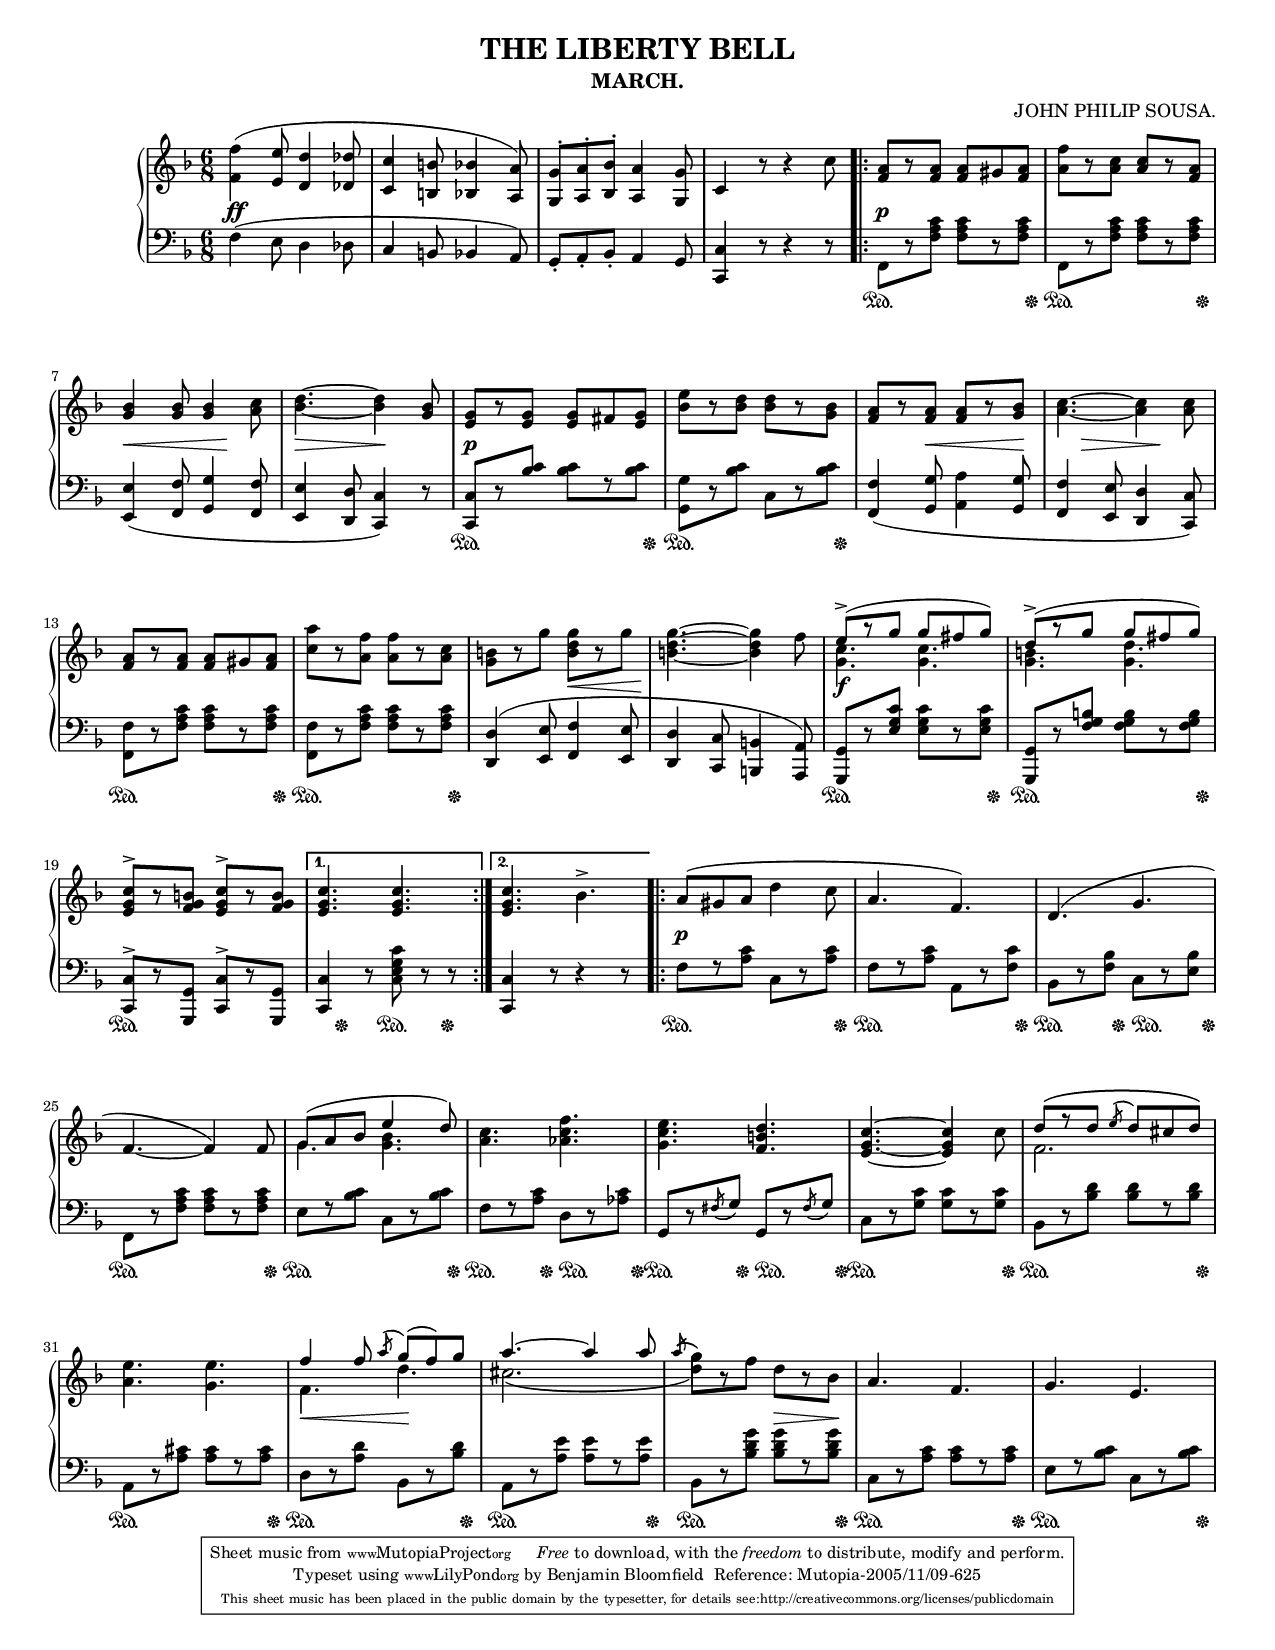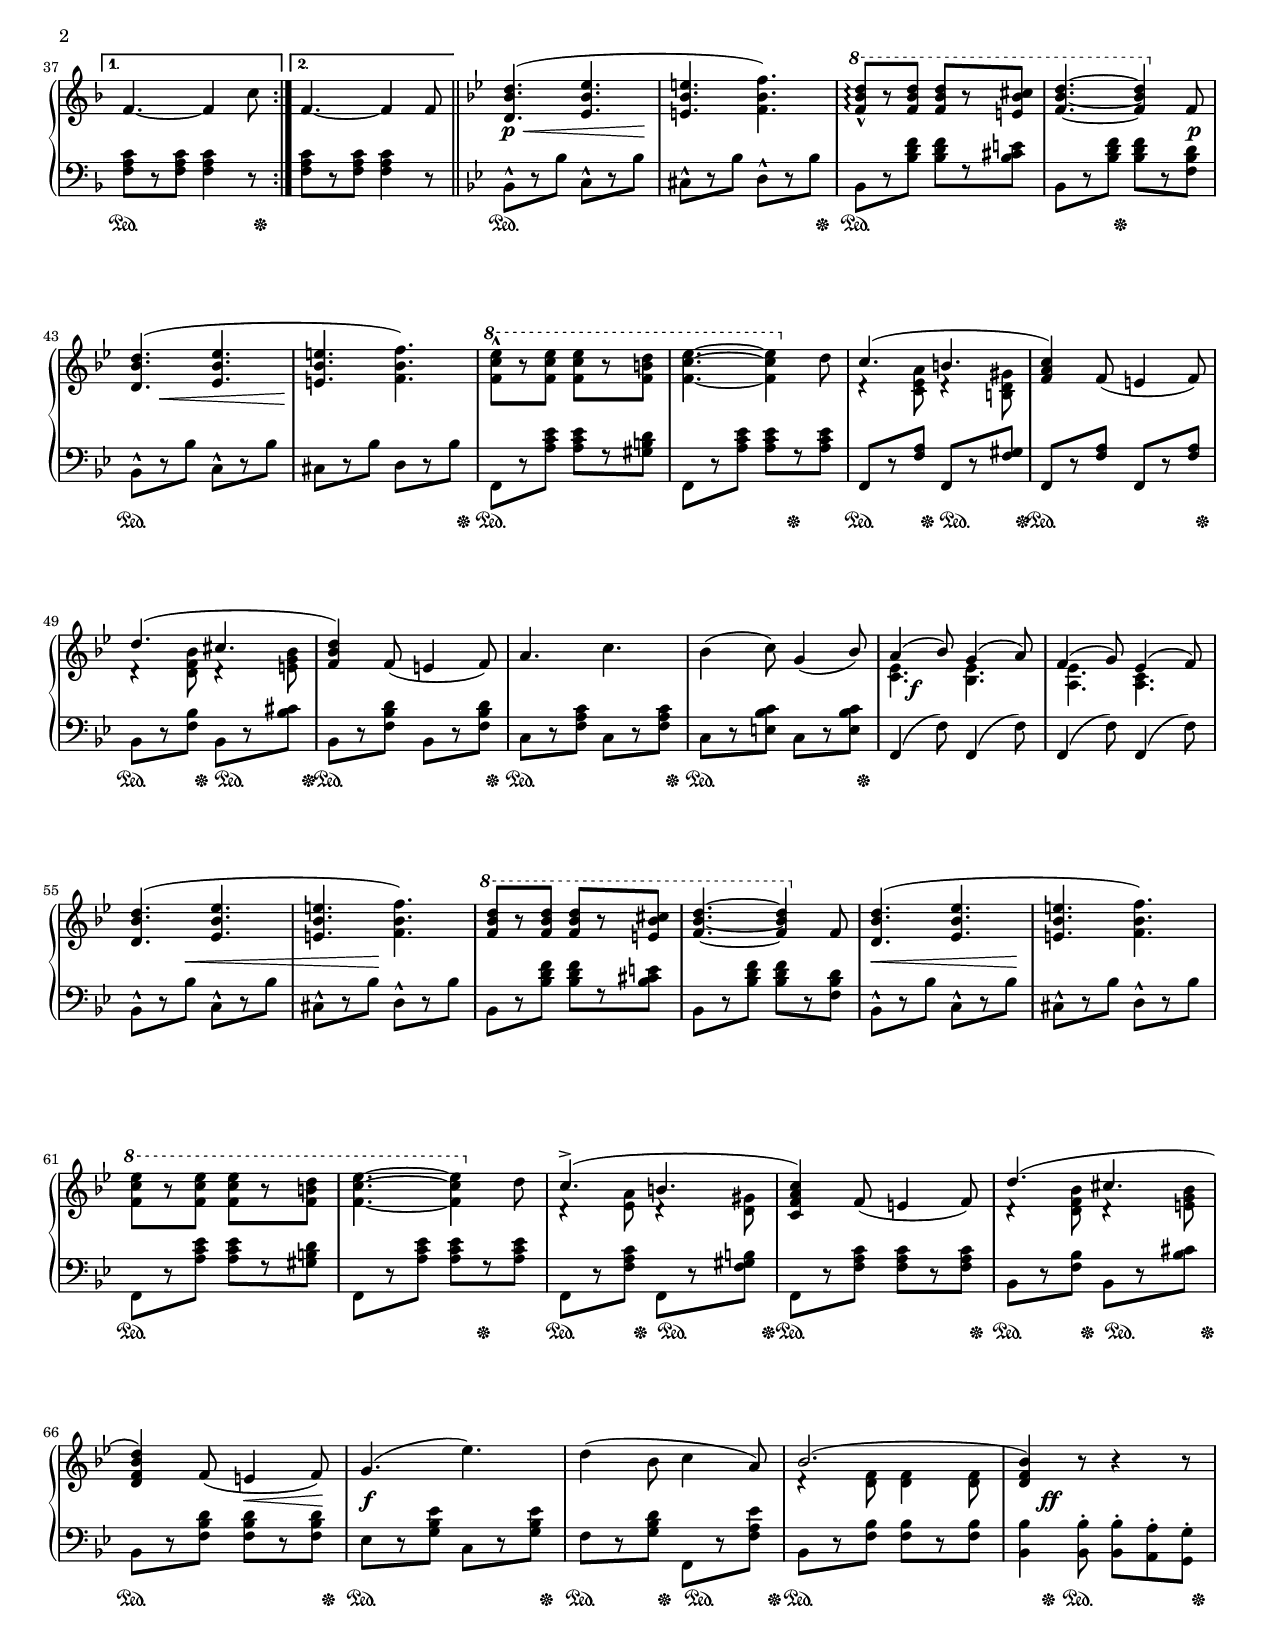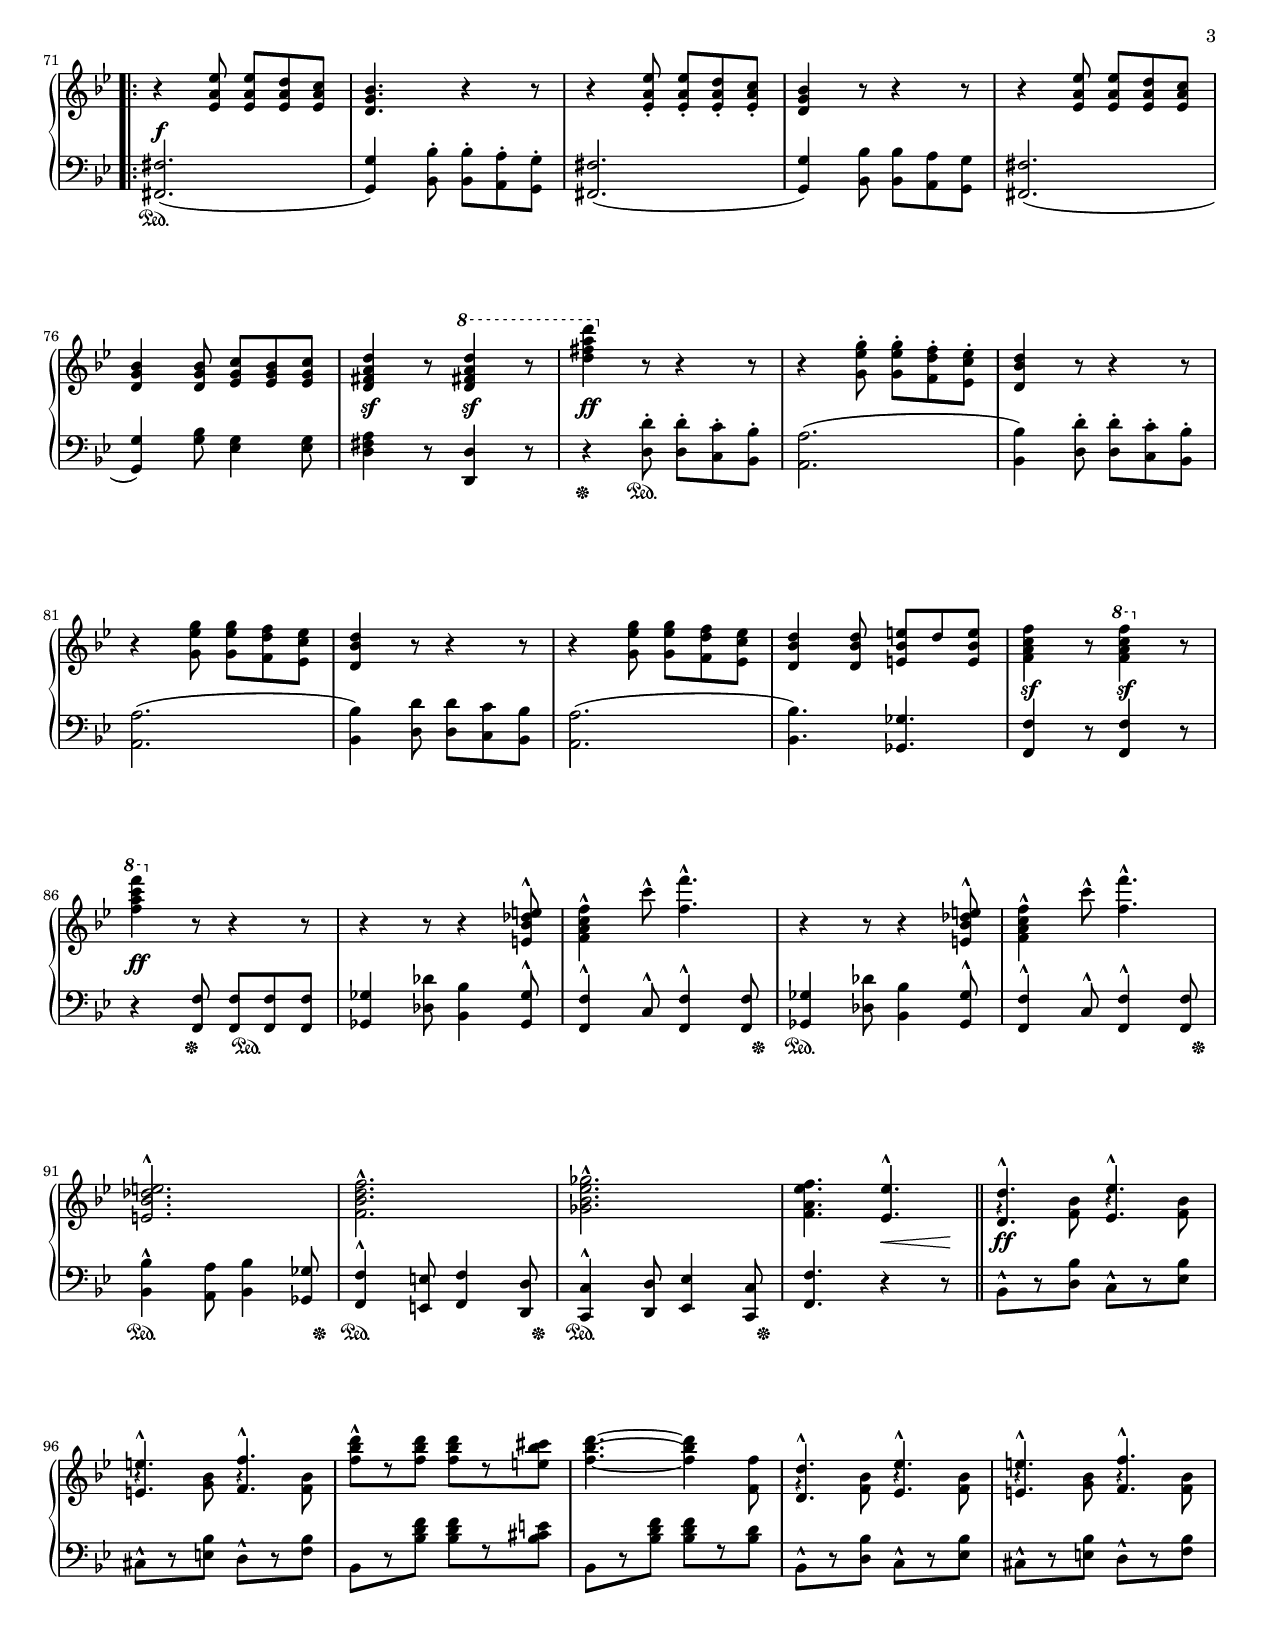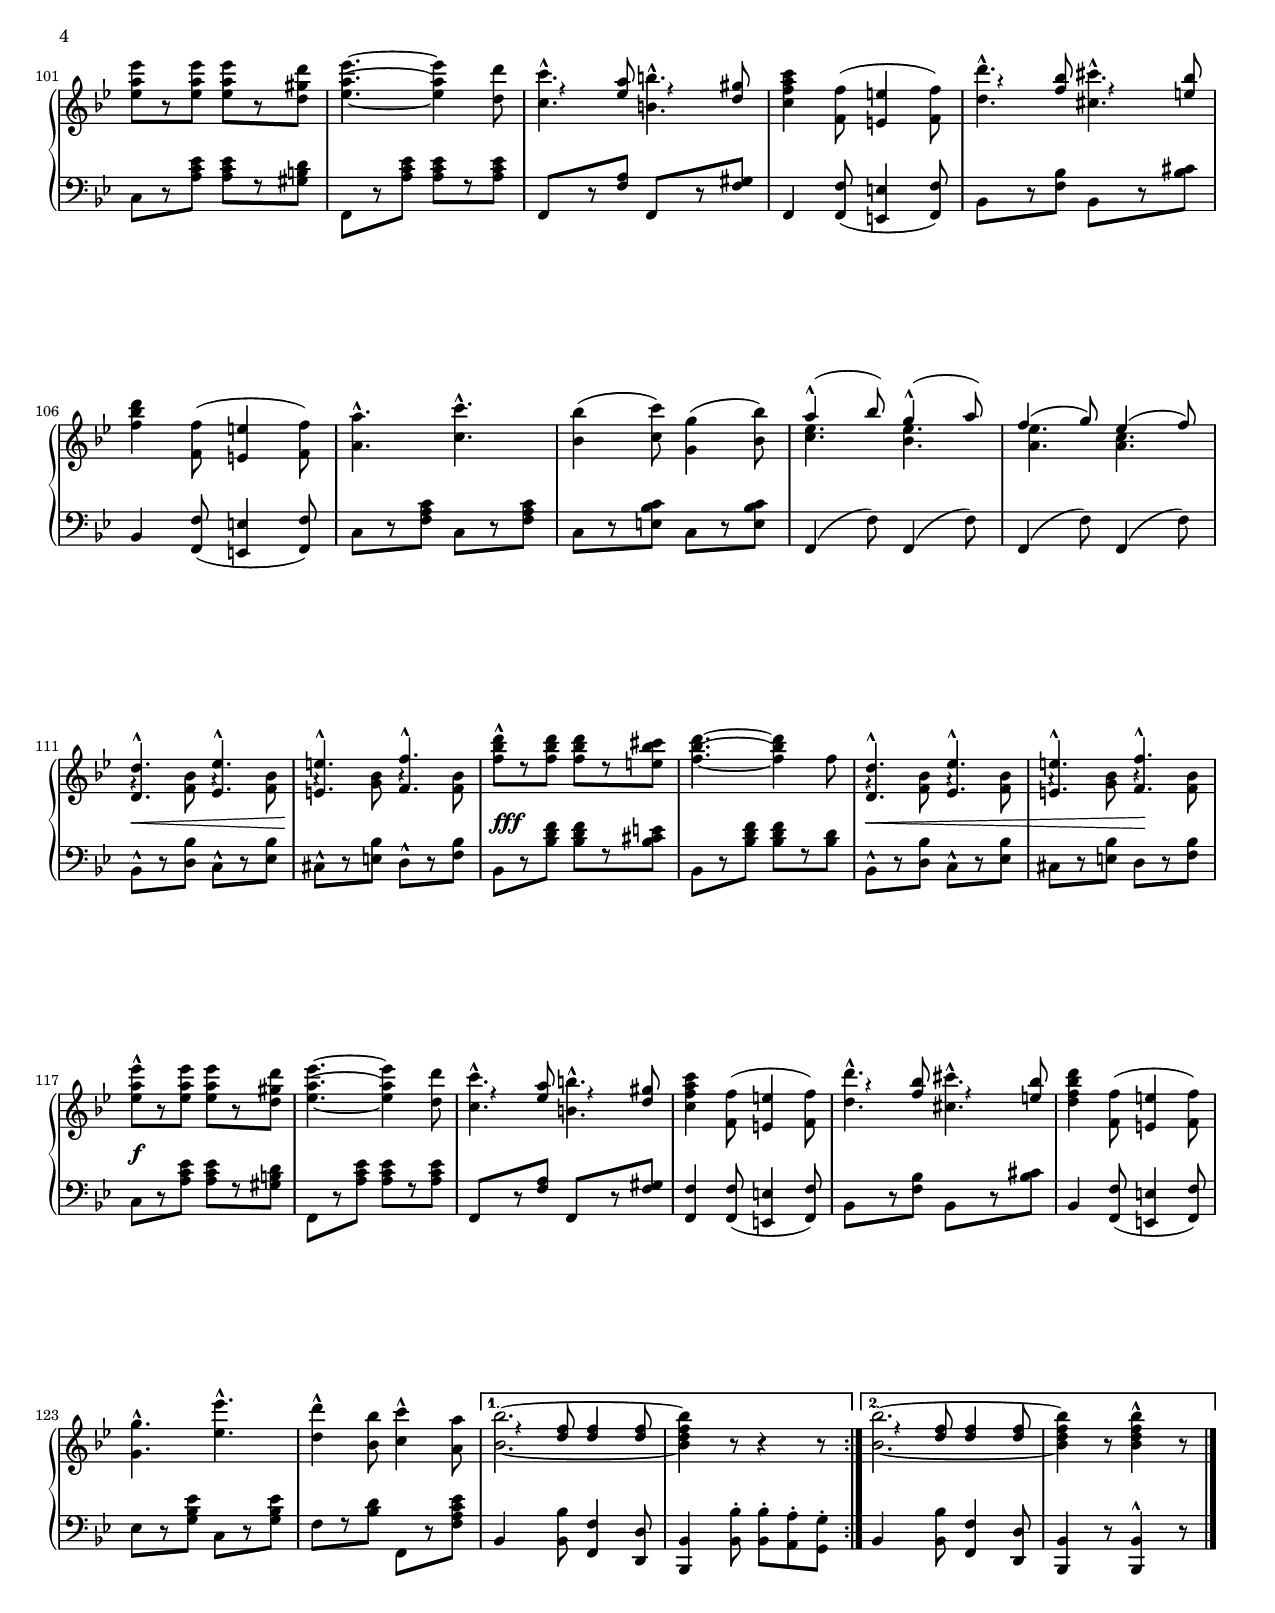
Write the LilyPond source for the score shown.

\version "2.6.0"
\include "english.ly"
\header {
 title="THE LIBERTY BELL"
 subtitle="MARCH."
 composer="JOHN PHILIP SOUSA."

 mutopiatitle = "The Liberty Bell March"
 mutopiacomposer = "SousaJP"
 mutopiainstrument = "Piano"
 date = "1893"
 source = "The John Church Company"
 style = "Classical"
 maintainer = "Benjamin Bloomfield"
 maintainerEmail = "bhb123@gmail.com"
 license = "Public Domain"
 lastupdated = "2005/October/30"

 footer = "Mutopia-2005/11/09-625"
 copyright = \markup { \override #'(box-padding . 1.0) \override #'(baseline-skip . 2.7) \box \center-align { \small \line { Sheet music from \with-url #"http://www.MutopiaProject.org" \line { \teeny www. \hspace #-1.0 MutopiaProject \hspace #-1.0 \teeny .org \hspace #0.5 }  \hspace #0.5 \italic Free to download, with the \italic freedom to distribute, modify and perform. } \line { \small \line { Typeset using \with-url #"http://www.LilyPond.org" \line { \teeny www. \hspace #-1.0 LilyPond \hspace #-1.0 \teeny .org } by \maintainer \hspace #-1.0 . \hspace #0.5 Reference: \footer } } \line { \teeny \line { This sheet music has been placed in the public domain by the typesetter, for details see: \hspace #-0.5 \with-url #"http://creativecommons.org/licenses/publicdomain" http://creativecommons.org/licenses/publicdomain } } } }

}

\paper {
	hsize = 8.5\in
	vsize = 11\in
	raggedlastbottom=##f
	betweensystempadding = #0
}

     upper = \relative c' {
	\override Staff.NoteCollision
         #'merge-differently-dotted = ##t
       \clef treble
       \key f \major
       \time 6/8

	<f f'>4^( <e e'>8 <d d'>4 <df df'>8 | <c c'>4 <b b'>8 <bf bf'>4 <a a'>8) |
	<g g'>8^.[ <a a'>^. <bf bf'>^.] <a a'>4 <g g'>8 | c4 r8 r4 c'8
\repeat volta 2
{
	<a f>8[ r <a f>] <a f>[ gs <a f>] | <a f'>[ r <a c>] <a c>[ r <a f>]

	\break

	<g bf>4 <g bf>8 <g bf>4 <a c>8 | <bf d>4.~ <bf d>4 <g bf>8 | <e g>[ r <e g>] <e g>[ fs <g e>] |
	<bf e>[ r <bf d>] <bf d>[ r <g bf>] | <f a>[ r <f a>] <f a>[ r <g bf>] | <a c>4.~ <a c>4 <a c>8

	\break

	<f a>8[ r <f a>] <f a>[ gs <a f>] | <c a'>[ r <a f'>] <a f'>[ r <a c>] | <g b>[ r g'] <g d b>[ r g] |
	<g d b>4.~ <g d b>4 f8 |
	<< \stemUp {e8^>[^( r g] g[ fs g]) | d^>[^( r g] g[ fs g])} \\
	 \stemDown {<c, g>4. <c g> | <b g> <d g,>} >>

	\break

	<c g e>8^>[ r <b g f>] <c g e>^>[ r <b g f>]
}
\alternative
{
	{
		<c g e>4. <c g e>
	}
	{
		<c g e>4. bf^>
	}
}
\repeat volta 2
{
	a8[^( gs a] d4 c8 | a4. f) | d^( g

	\break

	f4.~ f4) f8 |
	<< \stemUp {g8[^( a bf] e4 d8)} \\
	 \stemDown {g,4. <g bf>} >> |
	<a c>4. <af c f> | <g c e> <f b d> <e g c>4.~ <e g c>4 c'8 |
	<< \stemUp {\phrasingSlurUp  d8[\( r d] \acciaccatura e d[ cs d]\)} \\
	 \stemDown {f,2.} >>

	\break

	<a e'>4. <g e'> |
	<< \stemUp {f'4 f8 \acciaccatura a g[^( f) g] | a4.~ a4 a8 | \acciaccatura a \stemDown g4*3/2} \\
	 \stemDown {f,4. d' | cs2._( | <d g>8)[ r f]} >> d8[ r bf] |
	a4. f | g e

\pageBreak
}
% begin page 2
\alternative
{
	{
		f4.~ f4 c'8
	}
	{
		f,4.~ f4 f8
	}
}
	\bar "||"
	\key bf \major
	<d bf' d>4.^( <ef bf' ef> | <e bf' e> <f bf f'>) | #(set-octavation 1)
	<f' bf d>8_^\arpeggio[ r <f bf d>] <f bf d>[ r <e bf' cs>] | <f bf d>4.~ <f bf d>4 #(set-octavation 0) f,8

	\break

	<d bf' d>4.^( <ef bf' ef> | <e bf' e> <f bf f'>) | #(set-octavation 1)
	<f' c' ef>8^^[ r <f c' ef>] <f c' ef>[ r <f b d>] | <f c' ef>4.~ <f c' ef>4 #(set-octavation 0) d8 |
	<< \stemUp {c4.^( b | <f a c>4)} \\
	 \stemDown {d4\rest <c ef a>8 d4\rest <gs d b>8 | s4} >> f8_( e4 f8)

	\break

	<< \stemUp {d'4.^( cs | <d bf f>4) } \\
	 \stemDown {d,4\rest <d f bf>8 d4\rest <e g bf>8 | s4} >> f8_( e4 f8) |
	a4. c | bf4^( c8) \stemUp g4_( bf8) | \stemNeutral
	<< \stemUp {a4^( bf8) g4^( a8) | f4^( g8) ef4^( f8)} \\
	 \stemDown {<c ef>4. <bf ef> | <a ef'> <a c>} >>

	\break

	<d bf' d>4.^( <ef bf' ef> | <e bf' e> <f bf f'>) | #(set-octavation 1)
	<f' bf d>8[ r <f bf d>] <f bf d>[ r <e bf' cs>] | <f bf d>4.~ <f bf d>4 #(set-octavation 0) f,8 |
	<d bf' d>4.^( <ef bf' ef> | <e bf' e> <f bf f'>) | #(set-octavation 1)

	\break

	<f' c' ef>8[ r <f c' ef>] <f c' ef>[ r <f b d>] | <f c' ef>4.~ <f c' ef>4 #(set-octavation 0) d8 |
	<< \stemUp {c4.^>^( b | <f a c c,>4)} \\
	 \stemDown {d4\rest <ef a>8 d4\rest <d gs>8 | s4} >> f8_( e4 f8) |
	<< \stemUp { d'4.^( cs \break <d, f bf d>4)} \\
	 \stemDown { d4\rest <d f bf>8 d4\rest <e g bf>8 \break s4} >>

%	\break

	f8_( e4 f8) | g4.^( ef') | d4^( bf8 c4 a8) |
	<< \stemUp {bf2.^( | <bf f d>4)} \\
	 \stemDown {d,4\rest <d f>8 <d f>4 <d f>8 | s4} >> r8 r4 r8

\pageBreak

% begin page 3

\repeat volta 2
{
	r4 <ef a ef'>8 <ef a ef'>[ <ef a d> <ef a c>] | <d g bf>4. r4 r8 |
	r4 <ef a ef'>8-. <ef a ef'>-.[ <ef a d>-. <ef a c>]-. | <d g bf>4 r8 r4 r8 |
	r4 <ef a ef'>8 <ef a ef'>[ <ef a d> <ef a c>]

	\break

	<d g bf>4 <d g bf>8 <ef g c>[ <ef g bf> <ef g c>] | <d fs a d>4 r8 #(set-octavation 1) <d' fs a d>4 r8 |
	<d' fs a d>4 #(set-octavation 0) r8 r4 r8 | r4 <g, ef g,>8-. <g ef g,>-.[ <f d f,>-. <ef c ef,>-.] |
	<d bf d,>4 r8 r4 r8

	\break

	r4 <g ef g,>8 <g ef g,>[ <f d f,> <ef c ef,>] | <d bf d,>4 r8 r4 r8 |
	r4 <g ef g,>8 <g ef g,>[ <f d f,> <ef c ef,>] | <d bf d,>4 <d bf d,>8 <e bf e,>[ d <e bf e,>] |
	<f c a f>4 r8 #(set-octavation 1) <f' c a f>4 #(set-octavation 0) r8

	\break

	#(set-octavation 1) <f a c f>4 #(set-octavation 0) r8 r4 r8 | r4 r8 r4 <e, df bf e,>8^^ |
	<f c a f>4^^ c'8^^ <f f,>4.^^ | r4 r8 r4 <e, df bf e,>8^^ |
	<f c a f>4^^ c'8^^ <f f,>4.^^ |

	\break

	<e, df bf e,>2.^^ | <f d bf f>^^ | <gf ef bf gf>^^ | <f ef a, f>4. <ef ef,>4.^^
	\bar "||"
	<< \stemUp {<d d,>4.^^ <ef ef,>^^
		\break

		<e e,>^^ <f f,>^^} \\
	 \stemDown {\set fontSize=#-4 g,4\rest \set fontSize=#0 <f bf>8 \set fontSize=#-4 b4\rest \set fontSize=#0 <f bf>8
		\break

		\set fontSize=#-4 b4\rest \set fontSize=#0 <g bf>8 \set fontSize=#-4 b4\rest \set fontSize=#0 <f bf>8} >> |
	<f' bf d>8^^[ r <f bf d>] <f bf d>[ r <e bf' cs>] | <f bf d>4.~ <f bf d>4 <f f,>8 |
	<< \stemUp {<d d,>4.^^ <ef ef,>^^ | <e e,>^^ <f f,>^^} \\
	 \stemDown {\set fontSize=#-4 g,4\rest \set fontSize=#0 <f bf>8 \set fontSize=#-4 b4\rest \set fontSize=#0 <f bf>8 |
		\set fontSize=#-4 b4\rest \set fontSize=#0 <g bf>8 \set fontSize=#-4 b4\rest \set fontSize=#0 <f bf>8} >> |

\pageBreak
% begin page 4

	<ef' a ef'>8[ r <ef a ef'>] <ef a ef'>[ r <d gs d'>] | <ef a ef'>4.~ <ef a ef'>4 <d d'>8 |
	<< \stemUp {s64*1/2 \set fontSize=#-4 f4*31/32\rest \set fontSize=#0 <ef a>8
		    s64*1/2 \set fontSize=#-4 f4*31/32\rest \set fontSize=#0 <gs d>8} \\
	 \stemDown {<c c,>4.^^ <b b,>^^} >> |
	<c a f c>4 <f, f,>8( <e e,>4 <f f,>8) |
	<< \stemUp {s64*1/2 \set fontSize=#-4 a4*31/32\rest \set fontSize=#0 <bf f>8
		    s64*1/2 \set fontSize=#-4 f4*31/32\rest \set fontSize=#0 <e bf'>8} \\
	 \stemDown {<d d'>4.^^ <cs cs'>^^} >>

	\break

	<f bf d>4 <f f,>8( <e e,>4 <f f,>8) | <a a,>4.^^ <c c,>^^ | <bf bf,>4( <c c,>8) <g g,>4( <bf bf,>8) |
	<< \stemUp {a4^^^( bf8) g4^^^( a8) | f4^( g8) ef4^( f8)} \\
	 \stemDown {<ef c>4. <ef bf> | <ef a,> <c a>} >>

	\break

	<< \stemUp {<d d,>4.^^ <ef ef,>^^ | <e e,>^^ <f f,>^^} \\
	 \stemDown {\set fontSize=#-4 g,4\rest \set fontSize=#0 <bf f>8 \set fontSize=#-4 a4\rest \set fontSize=#0 <bf f>8 |
		\set fontSize=#-4 a4\rest \set fontSize=#0 <bf g>8 \set fontSize=#-4 b4\rest \set fontSize=#0 <bf f>8} >> |
	<f' bf d>8^^[ r <f bf d>] <f bf d>[ r <e bf' cs>] | <f bf d>4.~ <f bf d>4 f8 |
	<< \stemUp {<d d,>4.^^ <ef ef,>^^ | <e e,>^^ <f f,>^^} \\
	 \stemDown {\set fontSize=#-4 g,4\rest \set fontSize=#0 <bf f>8 \set fontSize=#-4 a4\rest \set fontSize=#0 <bf f>8 |
		\set fontSize=#-4 a4\rest \set fontSize=#0 <bf g>8 \set fontSize=#-4 b4\rest \set fontSize=#0 <bf f>8} >> |

	\break

	<ef a ef'>8^^[ r <ef a ef'>] <ef a ef'>[ r <d gs d'>] | <ef a ef'>4.~ <ef a ef'>4 <d d'>8 |
	<< \stemUp {s64*1/2 \set fontSize=#-4 f4*31/32\rest \set fontSize=#0 <ef a>8
		    s64*1/2 \set fontSize=#-4 f4*31/32\rest \set fontSize=#0 <gs d>8} \\
	 \stemDown {<c c,>4.^^ <b b,>^^} >> |
	<c a f c>4 <f, f,>8( <e e,>4 <f f,>8) |
	<< \stemUp {s64*1/2 \set fontSize=#-4 a4*31/32\rest \set fontSize=#0 <bf f>8
		    s64*1/2 \set fontSize=#-4 f4*31/32\rest \set fontSize=#0 <e bf'>8} \\
	 \stemDown {<d d'>4.^^ <cs cs'>^^} >> |
	<d f bf d>4 <f f,>8^( <e e,>4 <f f,>8)

	\break

	<g g,>4.^^ <ef ef'>^^ | <d d'>4^^ <bf bf'>8 <c c'>4^^ <a a'>8
}
\alternative
{
	{
		<< \stemUp {s64*1/2 \set fontSize=#-4 f'4*31/32\rest \set fontSize=#0 <f d>8 <f d>4 <f d>8 | s4} \\
		 \stemDown {\tieNeutral <bf bf,>2.~ | <bf f d bf>4} >>
			r8 r4 r8
	}
	{
		<< \stemUp {s64*1/2 \set fontSize=#-4 f4*31/32\rest \set fontSize=#0 <f d>8 <f d>4 <f d>8 | s4} \\
		 \stemDown {\tieNeutral <bf bf,>2.~ | <bf f d bf>4} >>
			r8 <bf f d bf>4^^ r8
	}
}
\bar "|."
     }
     
     lower = \relative c {
       \clef bass
       \key f \major
       \time 6/8

	f4^( e8 d4 df8 | c4 b8 bf4 a8) | g8-.[ a-. bf-.] a4 g8 | <c c,>4 r8 r4 r8
\repeat volta 2
{
	f,8[ r <f' a c>] <f a c>[ r <f a c>] | f,8[ r <f' a c>] <f a c>[ r <f a c>]

	\break

	<e e,>4_( <f f,>8 <g g,>4 <f f,>8 | <e e,>4 <d d,>8 <c c,>4) r8 | <c c,>8[ r <bf' c>] <bf c>[ r <bf c>] |
	<g g,>[ r <bf c>] c,[ r <bf' c>] | <f f,>4_( <g g,>8 <a a,>4 <g g,>8 | <f f,>4 <e e,>8 <d d,>4 <c c,>8)

	\break

	<f f,>8[ r <f a c>] <f a c>[ r <f a c>] | <f f,>8[ r <f a c>] <f a c>[ r <f a c>] |
	<d d,>4^( <e e,>8 <f f,>4 <e e,>8 | <d d,>4 <c c,>8 <b b,>4 <a a,>8) | <g g,>8[ r <e' g c>] <e g c>[ r <e g c>] |
	<g, g,>[ r <f' b g>] <f b g>[ r <f b g>]

	\break

	<c c,>^>[ r <g g,>] <c c,>^>[ r <g g,>]
}
\alternative
{
	{
		<c c,>4 r8 <c e g c>8 r r
	}
	{
		<c c,>4 r8 r4 r8
	}
}
\repeat volta 2
{
	f8[ r <a c>] c,[ r <a' c>] | f[ r <a c>] a,[ r <f' c'>] | bf,[ r <f' bf>] c[ r <e bf'>]

	\break

	f,[ r <f' a c>] <f a c>[ r <f a c>] | e[ r <bf' c>] c,[ r <bf' c>] | f[ r <a c>] d,[ r <af' c>] |
	g,[ r \acciaccatura fs' g] g,[ r \acciaccatura fs' g] | c,[ r <g' c>] <g c>[ r <g c>] |
	bf,[ r <bf' d>] <bf d>[ r <bf d>]

	\break

	a,[ r <a' cs>] <a cs>[ r <a cs>] | d,[ r <a' d>] bf,[ r <bf' d>] | a,[ r <a' e'>] <a e'>[ r <a e'>] |
	bf,[ r <bf' d g>] <bf d g>[ r <bf d g>] | c,[ r <a' c>] <a c>[ r <a c>] | e[ r <bf' c>] c,[ r <bf' c>]

\pageBreak
}
% begin page 2 (lower)

\alternative
{
	{
		<f a c>8[ r <f a c>] <f a c>4 r8
	}
	{
		<f a c>8[ r <f a c>] <f a c>4 r8
	}
}
	\bar "||"
	\key bf \major

	bf,8-^[ r bf'] c,-^[ r bf'] | cs,-^[ r bf'] d,-^[ r bf'] | bf,[ r <bf' d f>] <bf d f>[ r <bf cs e>] |
	bf,[ r <bf' d f>] <bf d f>[ r <f bf d>]

	\break

	bf,8-^[ r bf'] c,-^[ r bf'] | cs,[ r bf'] d,[ r bf'] | f,[ r <a' c ef>] <a c ef>[ r <gs b d>] |
	f,[ r <a' c ef>] <a c ef>[ r <a c ef>] | f,[ r <f' a>] f,[ r <f' gs>] | f,[ r <f' a>] f,[ r <f' a>]

	\break

	bf,[ r <f' bf>] bf,[ r <bf' cs>] | bf,[ r <f' bf d>] bf,[ r <f' bf d>] | c[ r <f a c>] c[ r <f a c>] |
	c[ r <e bf' c>] c[ r <e bf' c>] | f,4^( f'8) f,4^( f'8) | f,4^( f'8) f,4^( f'8)

	\break

	bf,8-^[ r bf'] c,-^[ r bf'] | cs,-^[ r bf'] d,-^[ r bf'] | bf,[ r <bf' d f>] <bf d f>[ r <bf cs e>] |
	bf,[ r <bf' d f>] <bf d f>[ r <f bf d>] | bf,8-^[ r bf'] c,-^[ r bf'] | cs,-^[ r bf'] d,-^[ r bf']

	\break

	f,[ r <a' c ef>] <a c ef>[ r <gs b d>] | f,[ r <a' c ef>] <a c ef>[ r <a c ef>] |
	f,[ r <f' a c>] f,[ r <f' gs b>] | f,[ r <f' a c>] <f a c>[ r <f a c>] | bf,[ r <f' bf>] bf,[ r <bf' cs>]

	\break

	bf,[ r <f' bf d>] <f bf d>[ r <f bf d>] | ef[ r <g bf ef>] c,[ r <g' bf ef>] |
	f[ r <g bf d>] f,[ r <f' a ef'>] | bf,[ r <f' bf>] <f bf>[ r <f bf>] |
	<bf bf,>4 <bf bf,>8-. <bf bf,>-.[ <a a,>-. <g g,>-.]

\pageBreak

% begin page 3 (lower)

\repeat volta 2
{
	<fs fs,>2.( | <g g,>4) <bf bf,>8-. <bf bf,>-.[ <a a,>-. <g g,>-.] | <fs fs,>2.( |
	<g g,>4) <bf bf,>8 <bf bf,>[ <a a,> <g g,>] | <fs fs,>2.(

	\break

	<g g,>4) <g bf>8 <ef g>4 <ef g>8 | <d fs a>4 r8 <d d,>4 r8 | r4 <d d'>8-. <d d'>-.[ <c c'>-. <bf bf'>-.] |
	<a a'>2.( | <bf bf'>4) <d d'>8-. <d d'>-.[ <c c'>-. <bf bf'>-.]

	\break

	<a a'>2.( | <bf bf'>4) <d d'>8 <d d'>[ <c c'> <bf bf'>] | <a a'>2.( | <bf bf'>4.) <gf gf'> |
	<f f'>4 r8 <f f'>4 r8

	\break

	r4 <f f'>8 <f f'>[ <f f'> <f f'>] | <gf gf'>4 <df' df'>8 <bf bf'>4 <gf gf'>8^^ |
	<f f'>4^^ c'8^^ <f f,>4^^ <f f,>8 | <gf gf,>4 <df df'>8 <bf bf'>4 <gf gf'>8^^ |
	<f f'>4^^ c'8^^ <f f,>4^^ <f f,>8

	\break

	<bf bf,>4^^ <a a,>8 <bf bf,>4 <gf gf,>8 | <f f,>4^^ <e e,>8 <f f,>4 <d d,>8 |
	<c c,>4^^ <d d,>8 <ef ef,>4 <c c,>8 | <f f,>4. r4 r8
	\bar "||"
	bf,8^^[ r <d bf'>] c^^[ r <ef bf'>]

	\break

	cs^^[ r <e bf'>] d^^[ r <f bf>] | bf,[ r <bf' d f>] <bf d f>[ r <bf cs e>] | bf,[ r <bf' d f>] <bf d f>[ r <bf d>] |
	bf,^^[ r <d bf'>] c^^[ r <ef bf'>] | cs^^[ r <e bf'>] d^^[ r <f bf>]

\pageBreak

% begin page 4 (lower)

	c8[ r <a' c ef>] <a c ef>[ r <gs b d>] | f,[ r <a' c ef>] <a c ef>[ r <a c ef>] | f,[ r <f' a>] f,[ r <f' gs>] |
	f,4 <f f'>8_( <e e'>4 <f f'>8) | bf[ r <f' bf>] bf,[ r <bf' cs>]

	\break

	bf,4 <f f'>8_( <e e'>4 <f f'>8) | c'8[ r <f a c>] c[ r <f a c>] | c[ r <e bf' c>] c[ r <e bf' c>] |
	f,4^( f'8) f,4^( f'8) | f,4^( f'8) f,4^( f'8)

	\break

	bf,8^^[ r <d bf'>] c^^[ r <ef bf'>] | cs^^[ r <e bf'>] d^^[ r <f bf>] | bf,[ r <bf' d f>] <bf d f>[ r <bf cs e>] |
	bf,[ r <bf' d f>] <bf d f>[ r <bf d>] | bf,^^[ r <d bf'>] c^^[ r <ef bf'>] | cs[ r <e bf'>] d[ r <f bf>]

	\break

	c[ r <a' c ef>] <a c ef>[ r <gs b d>] | f,[ r <a' c ef>] <a c ef>[ r <a c ef>] | f,[ r <f' a>] f,[ r <f' gs>] |
	<f f,>4 <f f,>8_( <e e,>4 <f f,>8) | bf,8[ r <f' bf>] bf,[ r <bf' cs>] | bf,4 <f f'>8_( <e e'>4 <f f'>8)

	\break

	ef'8[ r <g bf ef>] c,[ r <g' bf ef>] | f[ r <bf d>] f,[ r <f' a c ef>]
}
\alternative
{
	{
		bf,4 <bf bf'>8 <f f'>4 <d d'>8 | <bf bf'>4 <bf' bf'>8-. <bf bf'>-.[ <a a'>-. <g g'>-.]
	}
	{
		bf4 <bf bf'>8 <f f'>4 <d d'>8 | <bf bf'>4 r8 <bf bf'>4^^ r8
	}
}
\bar "|."
     }
     
     dynamics = {
	s2.\ff | s2.*3 | s2.\p | s2.

	s2\< s4\! | s4.\> s4.\! | s2.\p | s2. | s4 s4.\< s8\! | s8 s4.\> s4\!

	s2.*2 | s4. s4.\< | s2.\! | s2.\f | s2.

	s2.*3 | s2.\p | s2.*2

	s2.*6

	s2. | s4.\< s4.\! | s2. | s4. s4\> s8\! | s2.*2

% begin page 2

	s2.*2 | s2\p\< s8 s8\! | s2.*2 | s2 s8 s8\p

	s8 s2\< s8 | s2.\! | s2.*4

	s2.*4 | s8 s2\f s8 | s2.

	s4 s2\< | s4 s2\! | s2.*2 | s2\< s8 s8\! | s2.

	s2.*5

	s4. s4\< s8\! | s2.\f | s2.*2 | s8 s2\ff s8

% begin page 3

	s2.\f | s2.*4

	s2. | s4.\sf s4.\sf | s2.\ff | s2.*2

	s2.*4 | s4.\sf s4.\sf

	s2.\ff | s2.*4

	s2.*3 | s4. s4\< s8\! | s2.\ff

	s2.*5

% begin page 4

	s2.*5

	s2.*5

	s2.\< | s2.\! | s16 s16*11\fff | s2. | s2.\< | s4. s4.\!

	s2.\f | s2.*5

	s2.*6
     }
     
     pedal = {
	s2.*4 | s2\sustainDown s8. s16\sustainUp | s2\sustainDown s8. s16\sustainUp

	s2.*2 | s2\sustainDown s8. s16\sustainUp | s2\sustainDown s8. s16\sustainUp  | s2.*2

	s2\sustainDown s8. s16\sustainUp | s2\sustainDown s8. s16\sustainUp | s2.*2 |
	s2\sustainDown s8. s16\sustainUp | s2\sustainDown s8. s16\sustainUp

	s2.\sustainDown | s8 s4\sustainUp s4\sustainDown s8\sustainUp | s2. |
	s2\sustainDown s8. s16\sustainUp | s2\sustainDown s8. s16\sustainUp |
	s4\sustainDown s16 s8\sustainUp s32*9\sustainDown s32\sustainUp |

	s2\sustainDown s8. s16\sustainUp | s2\sustainDown s8. s16\sustainUp |
	s4\sustainDown s16 s8\sustainUp s32*9\sustainDown s32\sustainUp |
	s4\sustainDown s16 s8\sustainUp s32*9\sustainDown s32\sustainUp |
	s2\sustainDown s8. s16\sustainUp | s2\sustainDown s8. s16\sustainUp |

	s2\sustainDown s8. s16\sustainUp | s2\sustainDown s8. s16\sustainUp |
	s2\sustainDown s8. s16\sustainUp | s2\sustainDown s8. s16\sustainUp |
	s2\sustainDown s8. s16\sustainUp | s2\sustainDown s8. s16\sustainUp |

% begin page 2

	s2\sustainDown s8. s16\sustainUp | s2. | s2.\sustainDown | s2 s8. s16\sustainUp |
	s2.\sustainDown | s4 s16 s8\sustainUp s16*5 |

	s2.\sustainDown | s2 s8. s16\sustainUp | s2.\sustainDown | s2 s4\sustainUp |
	s4\sustainDown s16 s8\sustainUp s32*9\sustainDown s32\sustainUp |
	s2\sustainDown s8. s16\sustainUp |

	s4\sustainDown s16 s8\sustainUp s32*9\sustainDown s32\sustainUp |
	s2\sustainDown s8. s16\sustainUp | s2\sustainDown s8. s16\sustainUp | s2\sustainDown s8. s16\sustainUp |
	s2.*2 |

	s2.*6

	s2.\sustainDown | s2 s4\sustainUp |
	s4\sustainDown s16 s8\sustainUp s32*9\sustainDown s32\sustainUp |
	s2\sustainDown s8. s16\sustainUp |
	s4\sustainDown s16 s8\sustainUp s32*9\sustainDown s32\sustainUp |

	s2\sustainDown s8. s16\sustainUp | s2\sustainDown s8. s16\sustainUp |
	s4\sustainDown s16 s8\sustainUp s32*9\sustainDown s32\sustainUp |
	s2.\sustainDown | s8 s8\sustainUp s4.\sustainDown s16 s16\sustainUp

% begin page 3

	s2.\sustainDown | s2.*4

	s2.*2 | s4\sustainUp s2\sustainDown | s2.*2

	s2.*5

	s4 s8.\sustainUp s4\sustainDown s16 | s2. | s2 s8. s16\sustainUp | s2.\sustainDown | s16*11 s16\sustainUp |

	s2\sustainDown s8. s16\sustainUp | s2\sustainDown s8. s16\sustainUp | s2\sustainDown s8. s16\sustainUp |
	s2.*2

	s2.*5

% begin page 4
% no pedals on page 4
     }
     #(set-global-staff-size 16)
     \score {
       \context PianoStaff <<
         \context Staff=upper \upper
         \context Dynamics=dynamics \dynamics
         \context Staff=lower <<
           \clef bass
           \lower
         >>
         \context Dynamics=pedal \pedal
       >>
       \layout {
         \context {
           \type "Engraver_group_engraver"
           \name Dynamics
           \alias Voice % So that \cresc works, for example.
           \consists "Output_property_engraver"
     
           minimumVerticalExtent = #'(-1 . 1)
           pedalSustainStrings = #'("Ped." "*Ped." "*")
           pedalUnaCordaStrings = #'("una corda" "" "tre corde")
     
           \consists "Piano_pedal_engraver"
           \consists "Script_engraver"
           \consists "Dynamic_engraver"
           \consists "Text_engraver"
     
           \override TextScript #'font-size = #2
           \override TextScript #'font-shape = #'italic
           \override DynamicText #'extra-offset = #'(0 . 2.5)
           \override Hairpin #'extra-offset = #'(0 . 2.5)
     
           \consists "Skip_event_swallow_translator"
     
           \consists "Axis_group_engraver"
         }
         \context {
           \PianoStaff
           \accepts Dynamics
           \override VerticalAlignment #'forced-distance = #5.75
         }
       }
     }
     \score {
	\unfoldRepeats
       \context PianoStaff <<
         \context Staff=upper << \upper \dynamics >>
         \context Staff=lower << \lower \dynamics >>
         \context Dynamics=pedal \pedal
       >>
       \midi { \tempo 4=200
         \context {
           \type "Performer_group_performer"
           \name Dynamics
           \consists "Piano_pedal_performer"
         }
         \context {
           \PianoStaff
           \accepts Dynamics
         }
       }
     }
